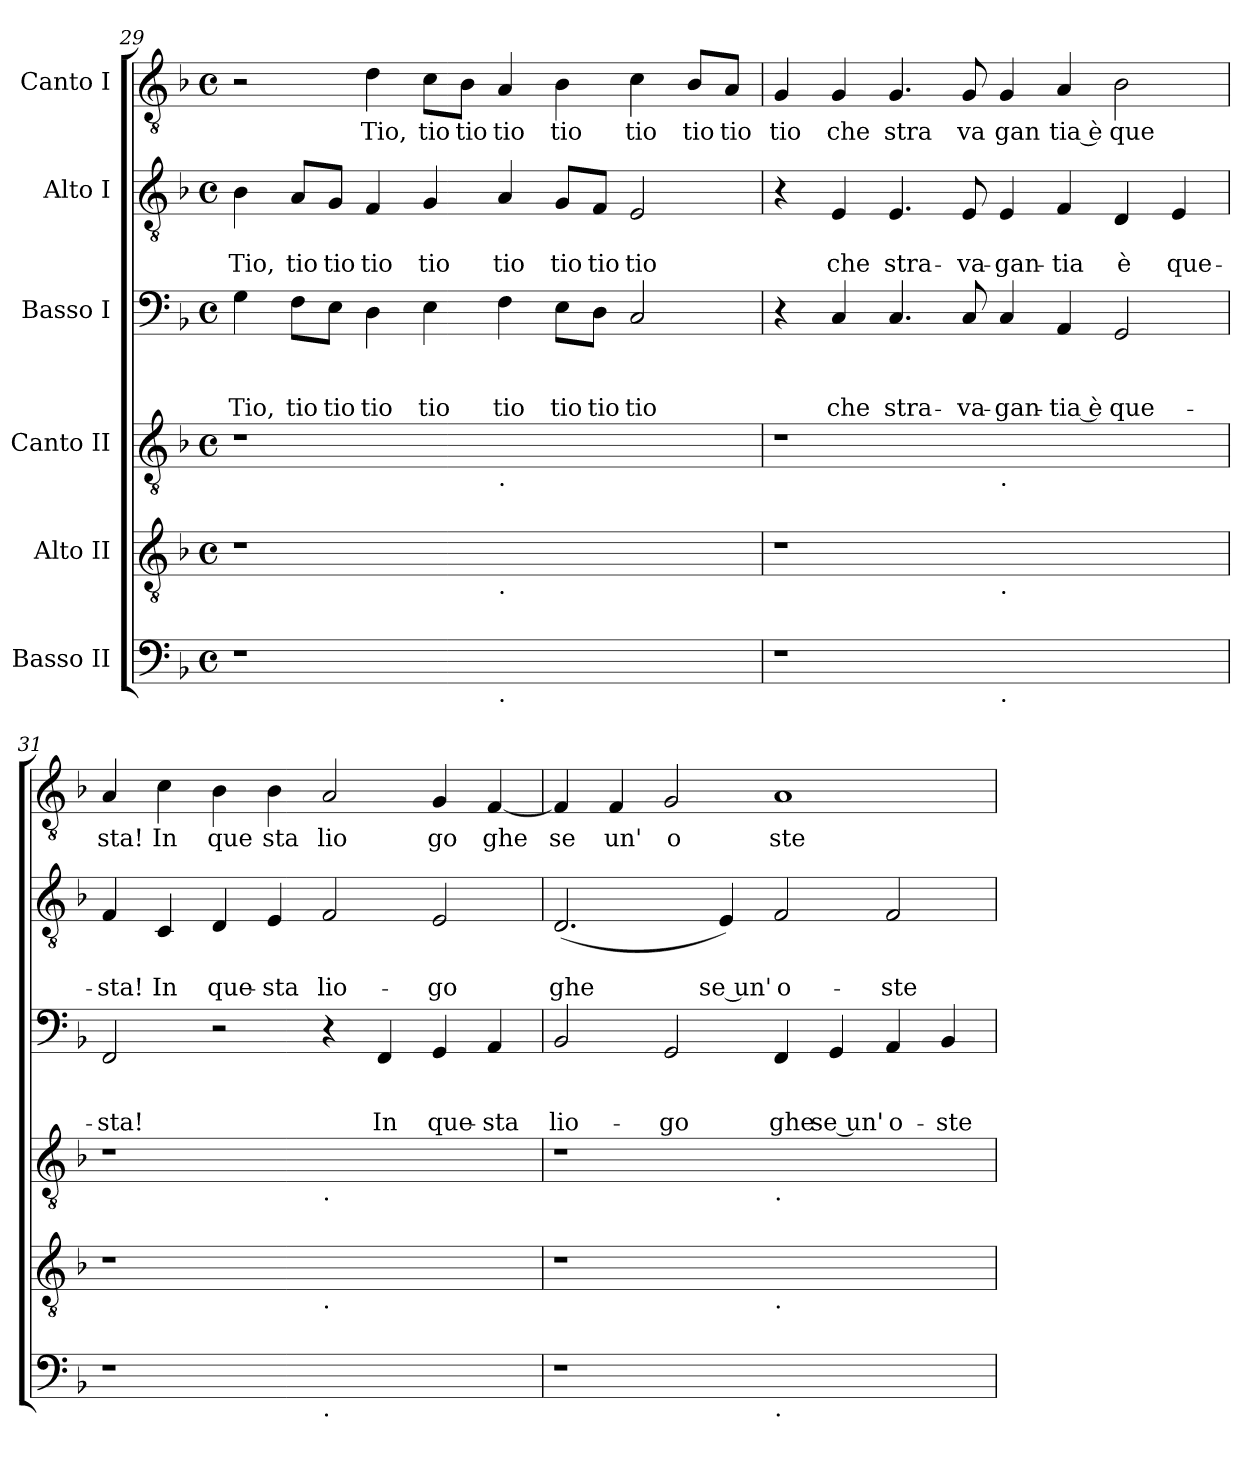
**kern	**kern	**kern	**kern	**text	**text	**text	**kern	**text	**text	**kern	**text
*part6	*part5	*part4	*part3	*part3	*part3	*part3	*part2	*part2	*part2	*part1	*part1
*staff6	*staff5	*staff4	*staff3	*staff3	*staff3	*staff3	*staff2	*staff2	*staff2	*staff1	*staff1
*I"Basso II	*I"Alto II	*I"Canto II	*I"Basso I	*	*	*	*I"Alto I	*	*	*I"Canto I	*
!!LO:PB:g=z
*clefF4	*clefGv2	*clefGv2	*clefF4	*	*	*	*clefGv2	*	*	*clefGv2	*
*k[b-]	*k[b-]	*k[b-]	*k[b-]	*	*	*	*k[b-]	*	*	*k[b-]	*
*F:	*F:	*F:	*F:	*	*	*	*F:	*	*	*F:	*
*M4/4	*M4/4	*M4/4	*M4/4	*	*	*	*M4/4	*	*	*M4/4	*
*met(c)	*met(c)	*met(c)	*met(c)	*	*	*	*met(c)	*	*	*met(c)	*
=29	=29	=29	=29	=29	=29	=29	=29	=29	=29	=29	=29
!	!	!	!	!	!	!LO:LY:b	!	!	!LO:LY:b	!	!
1r	1r	1r	4G\	.	.	Tio,	4B-\	.	Tio,	2r	.
!	!	!	!	!	!	!LO:LY:b	!	!	!LO:LY:b	!	!
.	.	.	8F\L	.	.	tio	8A/L	.	tio	.	.
!	!	!	!	!	!	!LO:LY:b	!	!	!LO:LY:b	!	!
.	.	.	8E\J	.	.	tio	8G/J	.	tio	.	.
!	!	!	!	!	!	!LO:LY:b	!	!	!LO:LY:b	!	!LO:LY:b
.	.	.	4D\	.	.	tio	4F/	.	tio	4d\	Tio,
!	!	!	!	!	!	!LO:LY:b	!	!	!LO:LY:b	!	!LO:LY:b
.	.	.	4E\	.	.	tio	4G/	.	tio	8c\L	tio
!	!	!	!	!	!	!	!	!	!	!	!LO:LY:b
.	.	.	.	.	.	.	.	.	.	8B-\J	tio
!	!	!LO:TX:b:t=.	!	!	!	!	!	!	!	!	!
!	!LO:TX:b:t=.	!	!	!	!	!	!	!	!	!	!
!LO:TX:b:t=.	!	!	!	!	!	!	!	!	!	!	!
!	!	!	!	!	!	!LO:LY:b	!	!	!LO:LY:b	!	!LO:LY:b
1ryy	1ryy	1ryy	4F\	.	.	tio	4A/	.	tio	4A/	tio
!	!	!	!	!	!	!LO:LY:b	!	!	!LO:LY:b	!	!LO:LY:b
.	.	.	8E\L	.	.	tio	8G/L	.	tio	4B-\	tio
!	!	!	!	!	!	!LO:LY:b	!	!	!LO:LY:b	!	!
.	.	.	8D\J	.	.	tio	8F/J	.	tio	.	.
!	!	!	!	!	!	!LO:LY:b	!	!	!LO:LY:b	!	!LO:LY:b
.	.	.	2C/	.	.	tio	2E/	.	tio	4c\	tio
!	!	!	!	!	!	!	!	!	!	!	!LO:LY:b
.	.	.	.	.	.	.	.	.	.	8B-/L	tio
!	!	!	!	!	!	!	!	!	!	!	!LO:LY:b
.	.	.	.	.	.	.	.	.	.	8A/J	tio
=30	=30	=30	=30	=30	=30	=30	=30	=30	=30	=30	=30
!	!	!	!	!	!	!	!	!	!	!	!LO:LY:b
1r	1r	1r	4r	.	.	.	4r	.	.	4G/	tio
!	!	!	!	!	!	!LO:LY:b	!	!	!LO:LY:b	!	!LO:LY:b
.	.	.	4C/	.	.	che	4E/	.	che	4G/	che
!	!	!	!	!	!	!LO:LY:b	!	!	!LO:LY:b	!	!LO:LY:b
.	.	.	4.C/	.	.	stra-	4.E/	.	stra-	4.G</	stra
!	!	!	!	!	!	!LO:LY:b	!	!	!LO:LY:b	!	!LO:LY:b
.	.	.	8C/	.	.	-va-	8E/	.	-va-	8G/	va
!	!	!LO:TX:b:t=.	!	!	!	!	!	!	!	!	!
!	!LO:TX:b:t=.	!	!	!	!	!	!	!	!	!	!
!LO:TX:b:t=.	!	!	!	!	!	!	!	!	!	!	!
!	!	!	!	!	!	!LO:LY:b	!	!	!LO:LY:b	!	!LO:LY:b
1ryy	1ryy	1ryy	4C/	.	.	-gan-	4E/	.	-gan-	4G/	gan
!	!	!	!	!	!	!LO:LY:b:rj	!	!	!LO:LY:b	!	!LO:LY:b:rj
.	.	.	4AA/	.	.	-tia è	4F/	.	-tia	4A/	tia è
!	!	!	!	!	!	!LO:LY:b	!	!	!LO:LY:b	!	!LO:LY:b
.	.	.	2GG/	.	.	que-	4D/	.	è	2B-\	que
!	!	!	!	!	!	!	!	!	!LO:LY:b	!	!
.	.	.	.	.	.	.	4E/	.	que-	.	.
=31	=31	=31	=31	=31	=31	=31	=31	=31	=31	=31	=31
!	!	!	!	!	!	!LO:LY:b	!	!	!LO:LY:b	!	!LO:LY:b
1r	1r	1r	2FF/	.	.	-sta!	4F/	.	-sta!	4A/	sta!
!	!	!	!	!	!	!	!	!	!LO:LY:b	!	!LO:LY:b
.	.	.	.	.	.	.	4C/	.	In	4c\	In
!	!	!	!	!	!	!	!	!	!LO:LY:b	!	!LO:LY:b
.	.	.	2r	.	.	.	4D/	.	que-	4B-\	que
!	!	!	!	!	!	!	!	!	!LO:LY:b	!	!LO:LY:b
.	.	.	.	.	.	.	4E/	.	-sta	4B-\	sta
!	!	!LO:TX:b:t=.	!	!	!	!	!	!	!	!	!
!	!LO:TX:b:t=.	!	!	!	!	!	!	!	!	!	!
!LO:TX:b:t=.	!	!	!	!	!	!	!	!	!	!	!
!	!	!	!	!	!	!	!	!	!LO:LY:b	!	!LO:LY:b
1ryy	1ryy	1ryy	4r	.	.	.	2F/	.	lio-	2A/	lio
!	!	!	!	!	!	!LO:LY:b	!	!	!	!	!
.	.	.	4FF/	.	.	In	.	.	.	.	.
!	!	!	!	!	!	!LO:LY:b	!	!	!LO:LY:b	!	!LO:LY:b
.	.	.	4GG/	.	.	que-	2E/	.	-go	4G/	go
!	!	!	!	!	!	!LO:LY:b	!	!	!	!	!LO:LY:b
.	.	.	4AA/	.	.	-sta	.	.	.	[<4F/	ghe
=32	=32	=32	=32	=32	=32	=32	=32	=32	=32	=32	=32
!	!	!	!	!	!	!LO:LY:b	!	!	!LO:LY:b	!	!LO:LY:b
1r	1r	1r	2BB-/	.	.	lio-	(2.D/	.	ghe	4F/]	se
!	!	!	!	!	!	!	!	!	!	!	!LO:LY:b
.	.	.	.	.	.	.	.	.	.	4F/	un'
!	!	!	!	!	!	!LO:LY:b	!	!	!	!	!LO:LY:b
.	.	.	2GG/	.	.	-go	.	.	.	2G/	o
!	!	!	!	!	!	!	!	!	!LO:LY:b:rj	!	!
.	.	.	.	.	.	.	4E/)	.	se un'	.	.
!	!	!LO:TX:b:t=.	!	!	!	!	!	!	!	!	!
!	!LO:TX:b:t=.	!	!	!	!	!	!	!	!	!	!
!LO:TX:b:t=.	!	!	!	!	!	!	!	!	!	!	!
!	!	!	!	!	!	!LO:LY:b	!	!	!LO:LY:b	!	!LO:LY:b
1ryy	1ryy	1ryy	4FF/	.	.	ghe	2F/	.	o-	1A	ste
!	!	!	!	!	!	!LO:LY:b:rj	!	!	!	!	!
.	.	.	4GG/	.	.	se un'	.	.	.	.	.
!	!	!	!	!	!	!LO:LY:b	!	!	!LO:LY:b	!	!
.	.	.	4AA/	.	.	o-	2F/	.	-ste-	.	.
!	!	!	!	!	!	!LO:LY:b	!	!	!	!	!
.	.	.	4BB-/	.	.	-ste-	.	.	.	.	.
=	=	=	=	=	=	=	=	=	=	=	=
*-	*-	*-	*-	*-	*-	*-	*-	*-	*-	*-	*-
